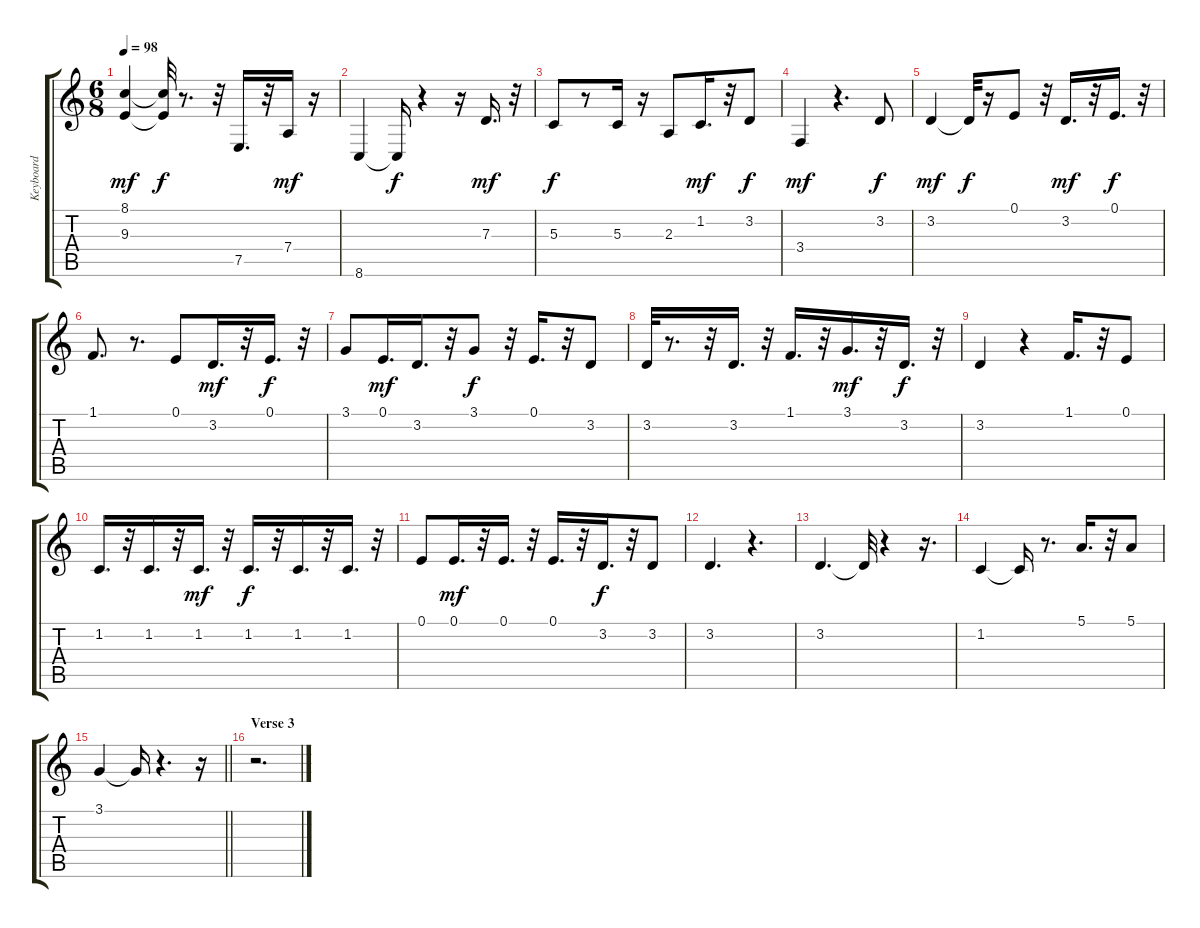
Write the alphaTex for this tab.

\track ("Keyboard" "Keyboard") {instrument sitar}
\staff {score tabs}
\tuning (E4 B3 G3 D3 A2 E2) {hide}
\ts (6 8)
\tempo 98
\clef g2
\ks c
(8.1 9.3).4{dy mf} (8.1{t} 9.3{t}).32{dy f} r.8{d} r.32 7.5.16{d} r.32 7.4.16{dy mf} r.16 |
8.6.4 8.6{t}.16{dy f} r.4 r.16 7.3.16{d dy mf} r.32 |
5.3.8{dy f} r.8 5.3.16 r.16 2.3.8 1.2.16{d dy mf} r.32 3.2.8{dy f} |
3.4.4{dy mf} r.4{d} 3.2.8{dy f} |
3.2.4{dy mf} 3.2{t}.32{dy f} r.16 0.1.8 r.32 3.2.16{d dy mf} r.32 0.1.16{d dy f} r.32 |
1.1.8{d} r.8{d} 0.1.8 3.2.16{d dy mf} r.32 0.1.16{d dy f} r.32 |
3.1.8 0.1.16{d dy mf} 3.2.16{d} r.32 3.1.8{dy f} r.32 0.1.16{d} r.32 3.2.8 |
3.2.32 r.8{d} r.32 3.2.16{d} r.32 1.1.16{d} r.32 3.1.16{d dy mf} r.32 3.2.16{d dy f} r.32 |
3.2.4 r.4 1.1.16{d} r.32 0.1.8 |
1.2.16{d} r.32 1.2.16{d} r.32 1.2.16{d dy mf} r.32 1.2.16{d dy f} r.32 1.2.16{d} r.32 1.2.16{d} r.32 |
0.1.8 0.1.16{d dy mf} r.32 0.1.16{d} r.32 0.1.16{d} r.32 3.2.16{d dy f} r.32 3.2.8 |
3.2.4{d} r.4{d} |
3.2.4{d} 3.2{t}.32 r.4 r.16{d} |
1.2.4 1.2{t}.16 r.8{d} 5.1.16{d} r.32 5.1.8 |
\barLineRight lightlight
3.1.4 3.1{t}.16 r.4{d} r.16 |
\section ("" "Verse 3")
r.2{d}
